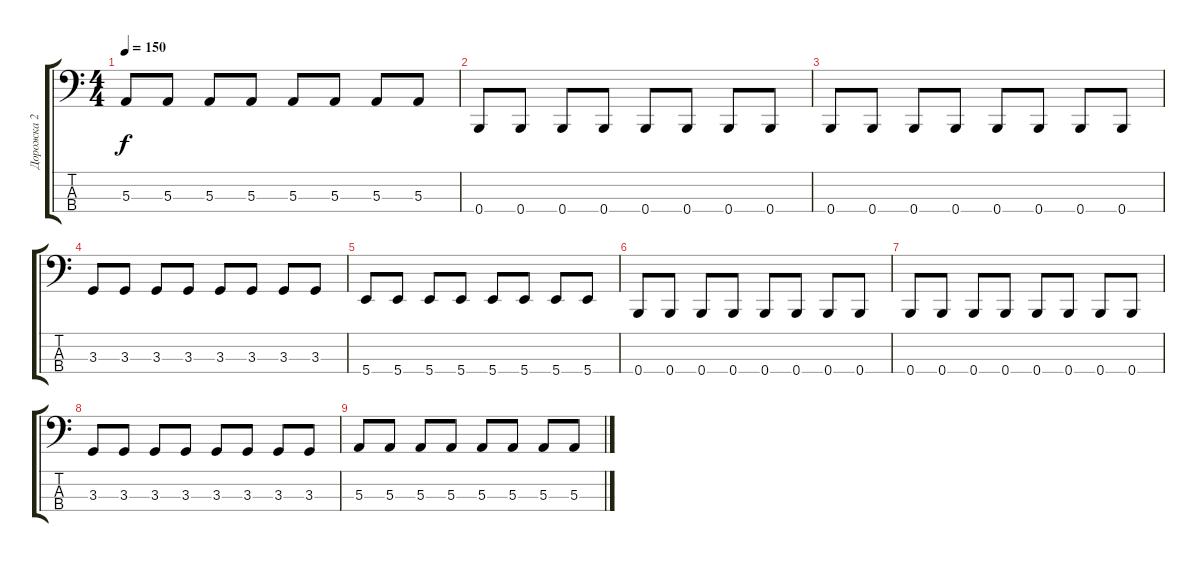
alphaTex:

\track ("Дорожка 2" "Дорожка 2") {instrument electricbasspick}
\staff {score tabs}
\tuning (D2 A1 E1 B0) {hide}
\ts (4 4)
\tempo 150
\clef f4
\ks c
5.3.8{dy f} 5.3.8 5.3.8 5.3.8 5.3.8 5.3.8 5.3.8 5.3.8 |
0.4.8 0.4.8 0.4.8 0.4.8 0.4.8 0.4.8 0.4.8 0.4.8 |
0.4.8 0.4.8 0.4.8 0.4.8 0.4.8 0.4.8 0.4.8 0.4.8 |
3.3.8 3.3.8 3.3.8 3.3.8 3.3.8 3.3.8 3.3.8 3.3.8 |
5.4.8 5.4.8 5.4.8 5.4.8 5.4.8 5.4.8 5.4.8 5.4.8 |
0.4.8 0.4.8 0.4.8 0.4.8 0.4.8 0.4.8 0.4.8 0.4.8 |
0.4.8 0.4.8 0.4.8 0.4.8 0.4.8 0.4.8 0.4.8 0.4.8 |
3.3.8 3.3.8 3.3.8 3.3.8 3.3.8 3.3.8 3.3.8 3.3.8 |
5.3.8 5.3.8 5.3.8 5.3.8 5.3.8 5.3.8 5.3.8 5.3.8
